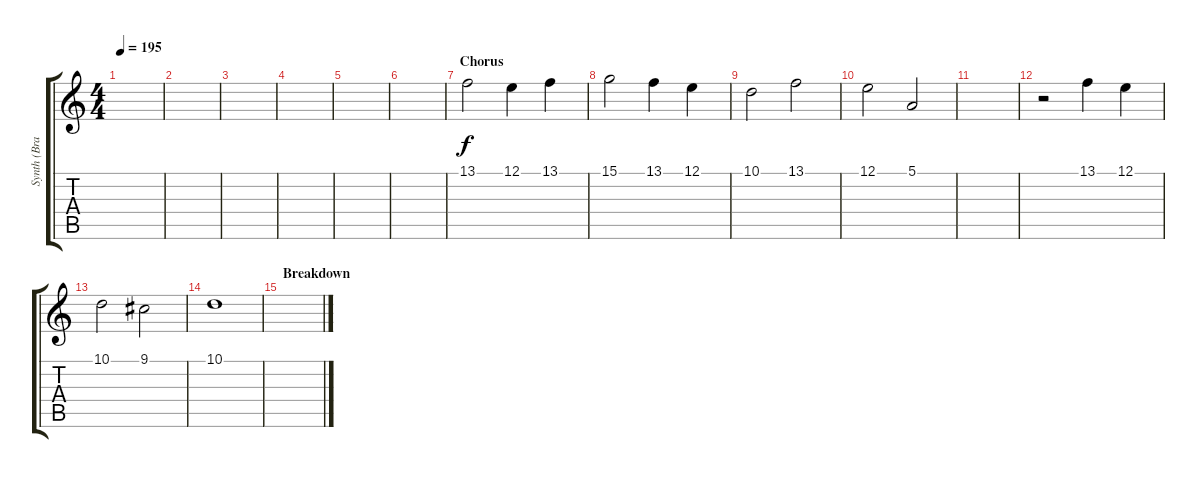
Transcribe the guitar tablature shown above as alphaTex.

\track ("Synth (Brass)" "Synth (Bra") {instrument brasssection}
\staff {score tabs}
\tuning (E4 B3 G3 D3 A2 E2) {hide}
\ts (4 4)
\tempo 195
\clef g2
\ks c
|
|
|
|
|
|
\section ("" "Chorus")
13.1.2 12.1.4 13.1.4 |
15.1.2 13.1.4 12.1.4 |
10.1.2 13.1.2 |
12.1.2 5.1.2 |
|
r.2 13.1.4 12.1.4 |
10.1.2 9.1.2 |
10.1.1 |
\section ("" "Breakdown")
